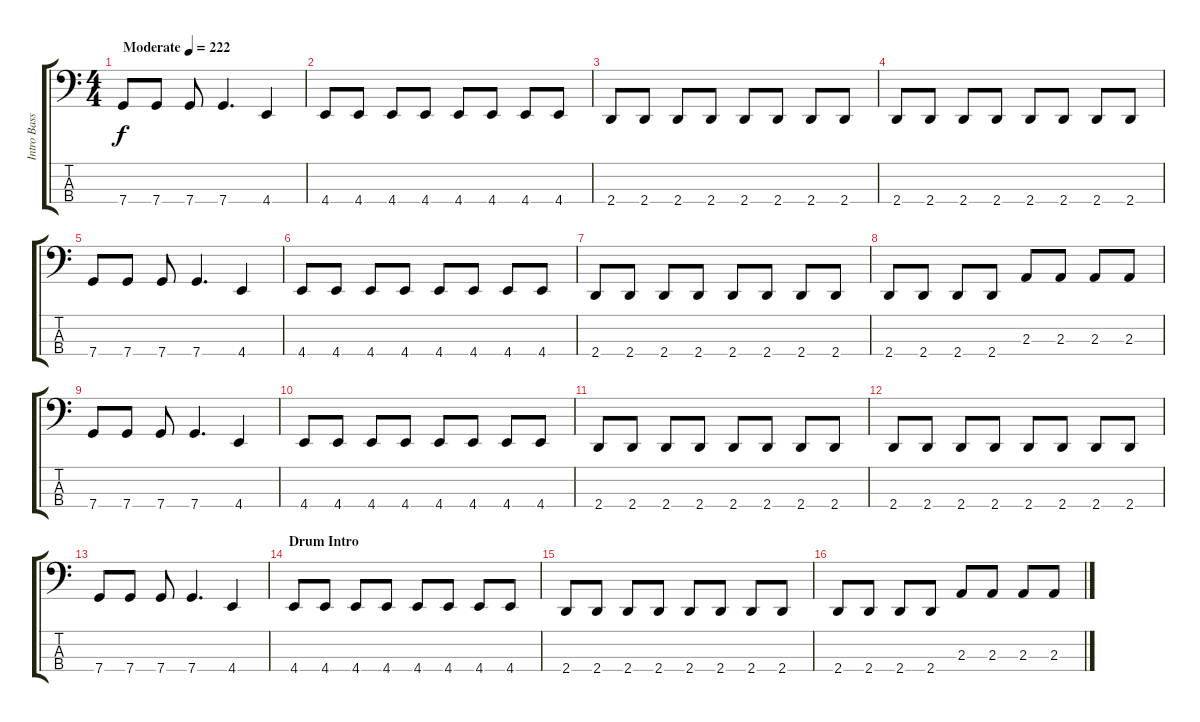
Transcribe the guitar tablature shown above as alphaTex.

\track ("Intro Bass Drop C" "Intro Bass") {instrument electricbasspick}
\staff {score tabs}
\tuning (F2 C2 G1 C1) {hide}
\ts (4 4)
\tempo (222 "Moderate")
\clef f4
\ks c
7.4.8{dy f instrument electricbasspick} 7.4.8 7.4.8 7.4.4{d} 4.4.4 |
4.4.8 4.4.8 4.4.8 4.4.8 4.4.8 4.4.8 4.4.8 4.4.8 |
2.4.8 2.4.8 2.4.8 2.4.8 2.4.8 2.4.8 2.4.8 2.4.8 |
2.4.8 2.4.8 2.4.8 2.4.8 2.4.8 2.4.8 2.4.8 2.4.8 |
7.4.8 7.4.8 7.4.8 7.4.4{d} 4.4.4 |
4.4.8 4.4.8 4.4.8 4.4.8 4.4.8 4.4.8 4.4.8 4.4.8 |
2.4.8 2.4.8 2.4.8 2.4.8 2.4.8 2.4.8 2.4.8 2.4.8 |
2.4.8 2.4.8 2.4.8 2.4.8 2.3.8 2.3.8 2.3.8 2.3.8 |
7.4.8 7.4.8 7.4.8 7.4.4{d} 4.4.4 |
4.4.8 4.4.8 4.4.8 4.4.8 4.4.8 4.4.8 4.4.8 4.4.8 |
2.4.8 2.4.8 2.4.8 2.4.8 2.4.8 2.4.8 2.4.8 2.4.8 |
2.4.8 2.4.8 2.4.8 2.4.8 2.4.8 2.4.8 2.4.8 2.4.8 |
7.4.8 7.4.8 7.4.8 7.4.4{d} 4.4.4 |
\section ("" "Drum Intro")
4.4.8 4.4.8 4.4.8 4.4.8 4.4.8 4.4.8 4.4.8 4.4.8 |
2.4.8 2.4.8 2.4.8 2.4.8 2.4.8 2.4.8 2.4.8 2.4.8 |
2.4.8 2.4.8 2.4.8 2.4.8 2.3.8 2.3.8 2.3.8 2.3.8
